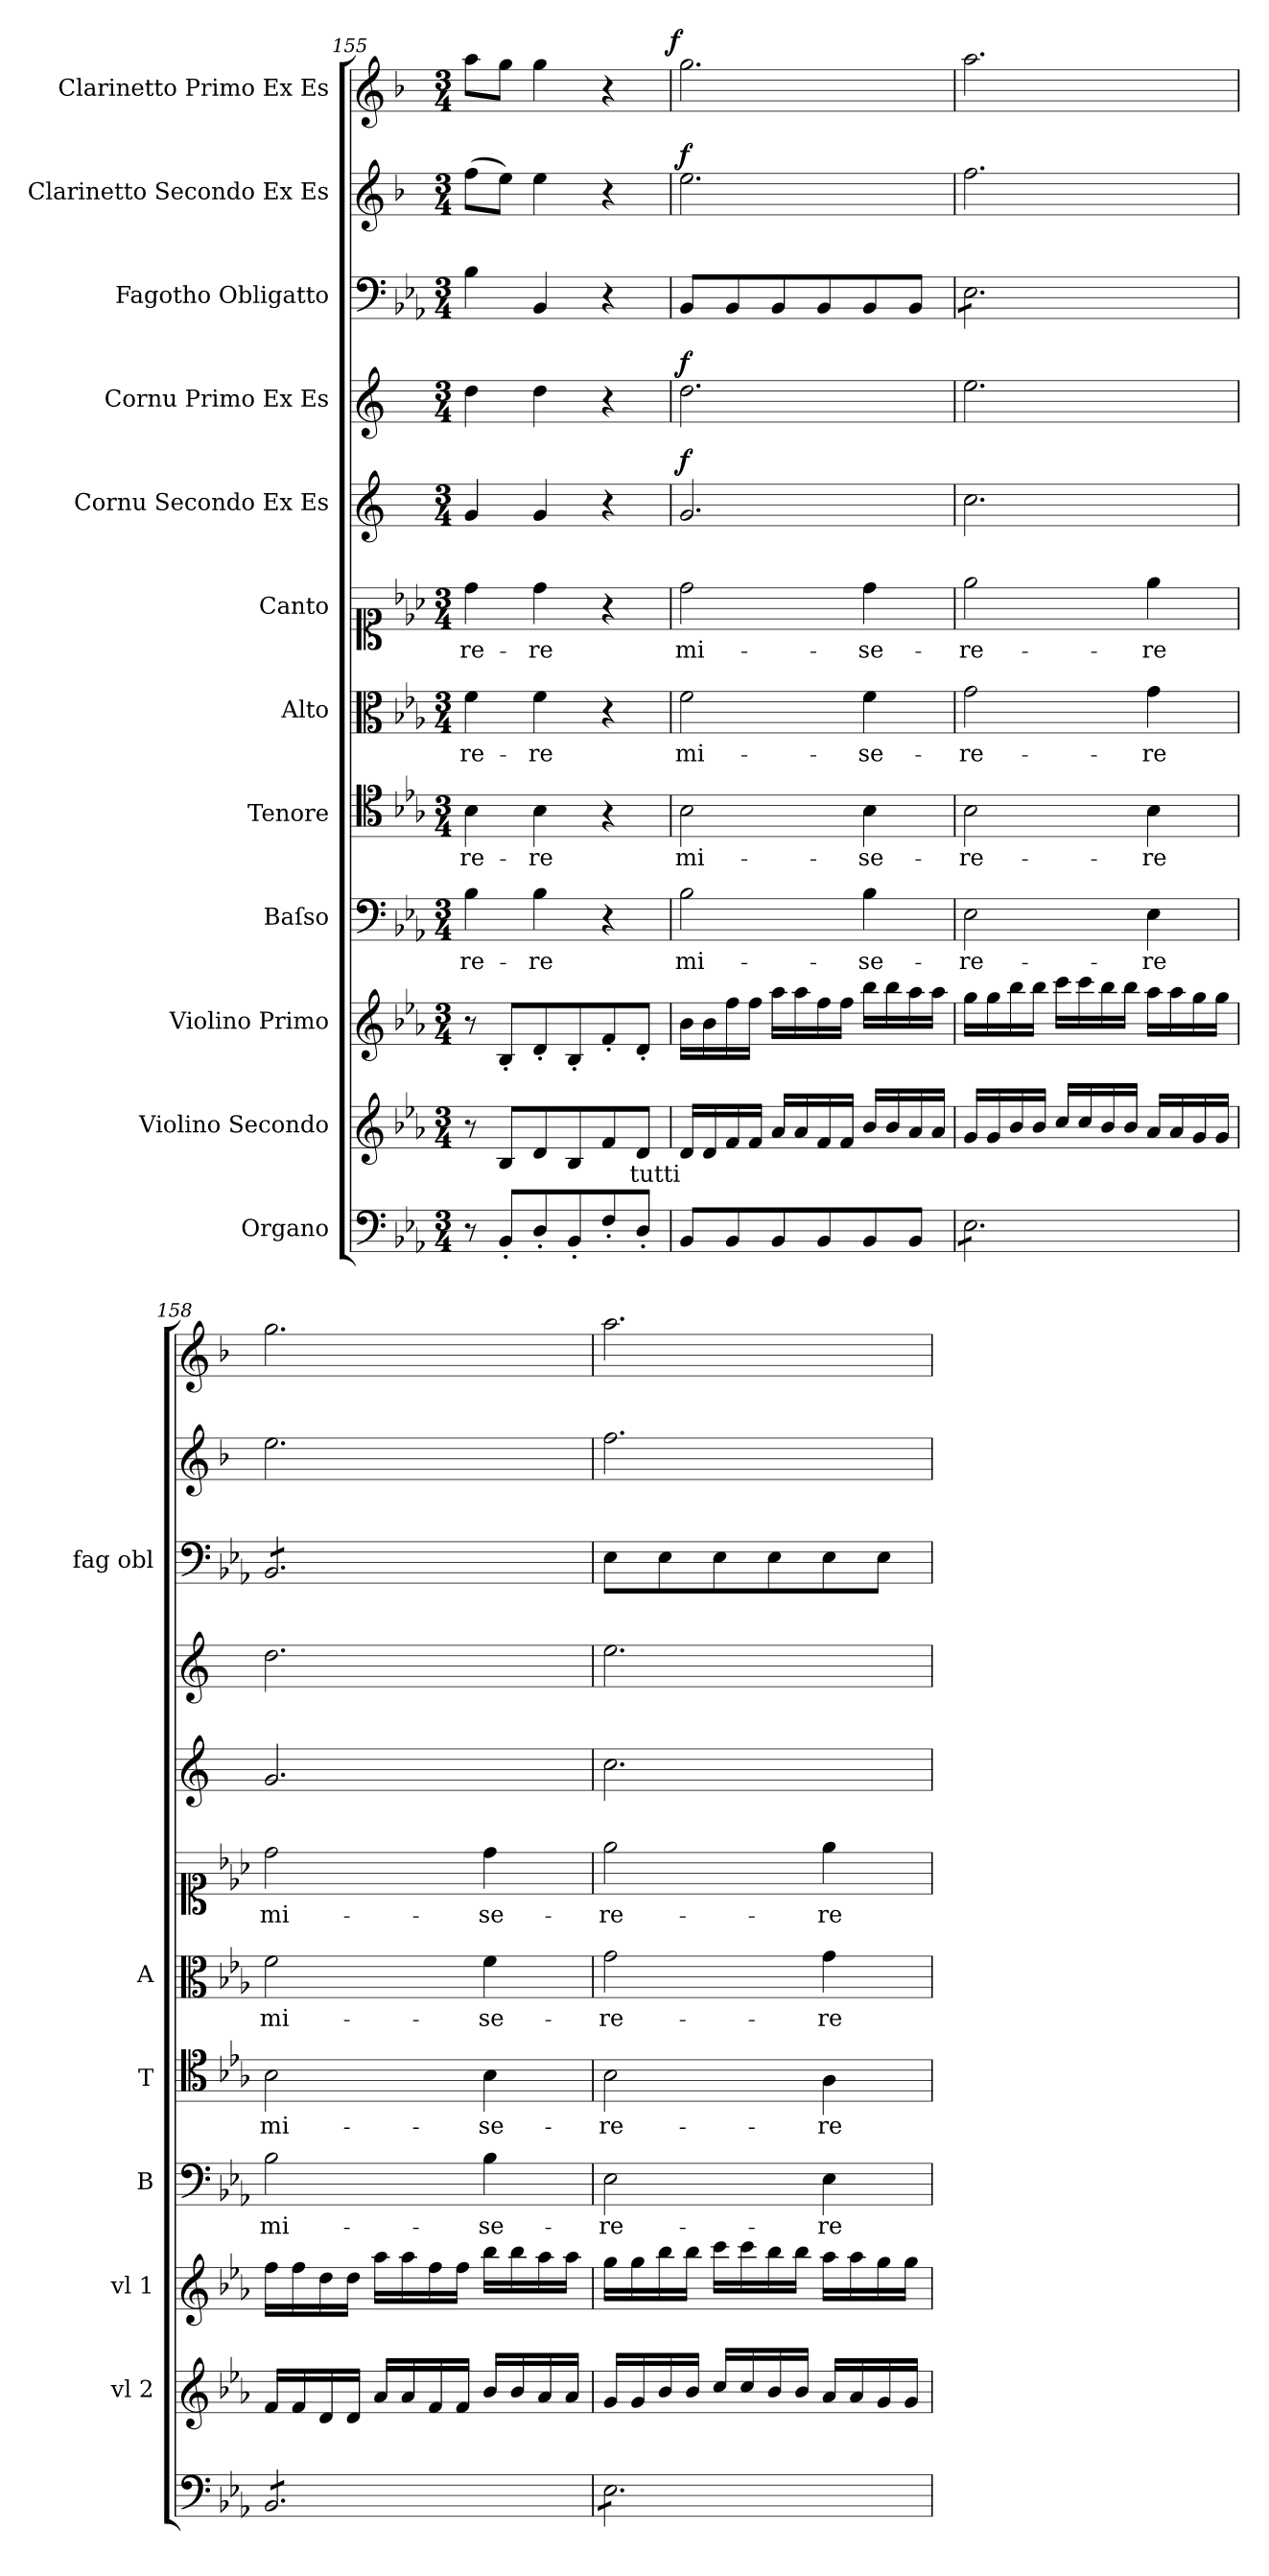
**kern	**kern	**kern	**kern	**text	**kern	**text	**kern	**text	**kern	**text	**kern	**dynam	**kern	**dynam	**kern	**dynam	**kern	**dynam	**kern	**dynam
*part12	*part11	*part10	*part9	*part9	*part8	*part8	*part7	*part7	*part6	*part6	*part5	*part5	*part4	*part4	*part3	*part3	*part2	*part2	*part1	*part1
*staff12	*staff11	*staff10	*staff9	*staff9	*staff8	*staff8	*staff7	*staff7	*staff6	*staff6	*staff5	*staff5	*staff4	*staff4	*staff3	*staff3	*staff2	*staff2	*staff1	*staff1
*I"Organo	*I"Violino Secondo	*I"Violino Primo	*I"Baſso	*	*I"Tenore	*	*I"Alto	*	*I"Canto	*	*I"Cornu Secondo Ex Es	*	*I"Cornu Primo Ex Es	*	*I"Fagotho Obligatto	*	*I"Clarinetto Secondo Ex Es	*	*I"Clarinetto Primo Ex Es	*
*	*I'vl 2	*I'vl 1	*I'B	*	*I'T	*	*I'A	*	*	*	*	*	*	*	*I'fag obl	*	*	*	*	*
*clefF4	*clefG2	*clefG2	*clefF4	*	*clefC4	*	*clefC3	*	*clefC1	*	*clefG2	*	*clefG2	*	*clefF4	*	*clefG2	*	*clefG2	*
*	*	*	*	*	*	*	*	*	*	*	*ITrd-2c-3	*	*ITrd-2c-3	*	*	*	*ITrd1c2	*	*ITrd1c2	*
*k[b-e-a-]	*k[b-e-a-]	*k[b-e-a-]	*k[b-e-a-]	*	*k[b-e-a-]	*	*k[b-e-a-]	*	*k[b-e-a-]	*	*k[b-e-a-]	*	*k[b-e-a-]	*	*k[b-e-a-]	*	*k[b-e-a-]	*	*k[b-e-a-]	*
*M3/4	*M3/4	*M3/4	*M3/4	*	*M3/4	*	*M3/4	*	*M3/4	*	*M3/4	*	*M3/4	*	*M3/4	*	*M3/4	*	*M3/4	*
=155	=155	=155	=155	=155	=155	=155	=155	=155	=155	=155	=155	=155	=155	=155	=155	=155	=155	=155	=155	=155
!	!	!	!	!LO:LY:i	!	!LO:LY:i	!	!LO:LY:i	!	!LO:LY:i	!	!	!	!	!	!	!	!	!	!
8r	8r	8r	4B-\	-re-	4B-\	-re-	4f\	-re-	4dd\	-re-	4b-/	.	4ff\	.	4B-\	.	(8ee-\L	.	8gg\L	.
8BB-'/L	8B-/L	8B-'/L	.	.	.	.	.	.	.	.	.	.	.	.	.	.	8dd\J)	.	8ff\J	.
!	!	!	!	!LO:LY:i	!	!LO:LY:i	!	!LO:LY:i	!	!LO:LY:i	!	!	!	!	!	!	!	!	!	!
8D'/	8d/	8d'/	4B-\	-re	4B-\	-re	4f\	-re	4dd\	-re	4b-/	.	4ff\	.	4BB-/	.	4dd\	.	4ff\	.
8BB-'/	8B-/	8B-'/	.	.	.	.	.	.	.	.	.	.	.	.	.	.	.	.	.	.
8F'/	8f/	8f'/	4r	.	4r	.	4r	.	4r	.	4r	.	4r	.	4r	.	4r	.	4r	.
8D'/J	8d/J	8d'/J	.	.	.	.	.	.	.	.	.	.	.	.	.	.	.	.	.	.
=156	=156	=156	=156	=156	=156	=156	=156	=156	=156	=156	=156	=156	=156	=156	=156	=156	=156	=156	=156	=156
!LO:TX:a:rj:t=tutti	!	!	!	!	!	!	!	!	!	!	!	!	!	!	!	!	!	!	!	!
!	!	!	!	!LO:LY:i	!	!LO:LY:i	!	!LO:LY:i	!	!LO:LY:i	!	!LO:DY:a	!	!LO:DY:a	!	!LO:DY:a	!	!LO:DY:a	!	!LO:DY:a:rj
8BB-/L	16d/LL	16b-\LL	2B-\	mi-	2B-\	mi-	2f\	mi-	2dd\	mi-	2.b-/	f	2.ff\	f	8BB-/L	for&colon;	2.dd\	f	2.ff\	f
.	16d/	16b-\	.	.	.	.	.	.	.	.	.	.	.	.	.	.	.	.	.	.
8BB-/	16f/	16ff\	.	.	.	.	.	.	.	.	.	.	.	.	8BB-/	.	.	.	.	.
.	16f/JJ	16ff\JJ	.	.	.	.	.	.	.	.	.	.	.	.	.	.	.	.	.	.
8BB-/	16a-/LL	16aa-\LL	.	.	.	.	.	.	.	.	.	.	.	.	8BB-/	.	.	.	.	.
.	16a-/	16aa-\	.	.	.	.	.	.	.	.	.	.	.	.	.	.	.	.	.	.
8BB-/	16f/	16ff\	.	.	.	.	.	.	.	.	.	.	.	.	8BB-/	.	.	.	.	.
.	16f/JJ	16ff\JJ	.	.	.	.	.	.	.	.	.	.	.	.	.	.	.	.	.	.
!	!	!	!	!LO:LY:i	!	!LO:LY:i	!	!LO:LY:i	!	!LO:LY:i	!	!	!	!	!	!	!	!	!	!
8BB-/	16b-/LL	16bb-\LL	4B-\	-se-	4B-\	-se-	4f\	-se-	4dd\	-se-	.	.	.	.	8BB-/	.	.	.	.	.
.	16b-/	16bb-\	.	.	.	.	.	.	.	.	.	.	.	.	.	.	.	.	.	.
8BB-/J	16a-/	16aa-\	.	.	.	.	.	.	.	.	.	.	.	.	8BB-/J	.	.	.	.	.
.	16a-/JJ	16aa-\JJ	.	.	.	.	.	.	.	.	.	.	.	.	.	.	.	.	.	.
=157	=157	=157	=157	=157	=157	=157	=157	=157	=157	=157	=157	=157	=157	=157	=157	=157	=157	=157	=157	=157
!	!	!	!	!LO:LY:i	!	!LO:LY:i	!	!LO:LY:i	!	!LO:LY:i	!	!	!	!	!	!	!	!	!	!
*tremolo	*	*	*	*	*	*	*	*	*	*	*	*	*	*	*	*	*	*	*	*
*	*	*	*	*	*	*	*	*	*	*	*	*	*	*	*tremolo	*	*	*	*	*
8E-\L	16g/LL	16gg\LL	2E-\	-re-	2B-\	-re-	2g\	-re-	2ee-\	-re-	2.ee-\	.	2.gg\	.	8E-\L	.	2.ee-\	.	2.gg\	.
.	16g/	16gg\	.	.	.	.	.	.	.	.	.	.	.	.	.	.	.	.	.	.
8E-\	16b-/	16bb-\	.	.	.	.	.	.	.	.	.	.	.	.	8E-\	.	.	.	.	.
.	16b-/JJ	16bb-\JJ	.	.	.	.	.	.	.	.	.	.	.	.	.	.	.	.	.	.
8E-\	16cc/LL	16ccc\LL	.	.	.	.	.	.	.	.	.	.	.	.	8E-\	.	.	.	.	.
.	16cc/	16ccc\	.	.	.	.	.	.	.	.	.	.	.	.	.	.	.	.	.	.
8E-\	16b-/	16bb-\	.	.	.	.	.	.	.	.	.	.	.	.	8E-\	.	.	.	.	.
.	16b-/JJ	16bb-\JJ	.	.	.	.	.	.	.	.	.	.	.	.	.	.	.	.	.	.
!	!	!	!	!LO:LY:i	!	!LO:LY:i	!	!LO:LY:i	!	!LO:LY:i	!	!	!	!	!	!	!	!	!	!
8E-\	16a-/LL	16aa-\LL	4E-\	-re	4B-\	-re	4g\	-re	4ee-\	-re	.	.	.	.	8E-\	.	.	.	.	.
.	16a-/	16aa-\	.	.	.	.	.	.	.	.	.	.	.	.	.	.	.	.	.	.
8E-\J	16g/	16gg\	.	.	.	.	.	.	.	.	.	.	.	.	8E-\J	.	.	.	.	.
.	16g/JJ	16gg\JJ	.	.	.	.	.	.	.	.	.	.	.	.	.	.	.	.	.	.
=158	=158	=158	=158	=158	=158	=158	=158	=158	=158	=158	=158	=158	=158	=158	=158	=158	=158	=158	=158	=158
8BB-/L	16f/LL	16ff\LL	2B-\	mi-	2B-\	mi-	2f\	mi-	2dd\	mi-	2.b-/	.	2.ff\	.	8BB-/L	.	2.dd\	.	2.ff\	.
.	16f/	16ff\	.	.	.	.	.	.	.	.	.	.	.	.	.	.	.	.	.	.
8BB-/	16d/	16dd\	.	.	.	.	.	.	.	.	.	.	.	.	8BB-/	.	.	.	.	.
.	16d/JJ	16dd\JJ	.	.	.	.	.	.	.	.	.	.	.	.	.	.	.	.	.	.
8BB-/	16a-/LL	16aa-\LL	.	.	.	.	.	.	.	.	.	.	.	.	8BB-/	.	.	.	.	.
.	16a-/	16aa-\	.	.	.	.	.	.	.	.	.	.	.	.	.	.	.	.	.	.
8BB-/	16f/	16ff\	.	.	.	.	.	.	.	.	.	.	.	.	8BB-/	.	.	.	.	.
.	16f/JJ	16ff\JJ	.	.	.	.	.	.	.	.	.	.	.	.	.	.	.	.	.	.
8BB-/	16b-/LL	16bb-\LL	4B-\	-se-	4B-\	-se-	4f\	-se-	4dd\	-se-	.	.	.	.	8BB-/	.	.	.	.	.
.	16b-/	16bb-\	.	.	.	.	.	.	.	.	.	.	.	.	.	.	.	.	.	.
8BB-/J	16a-/	16aa-\	.	.	.	.	.	.	.	.	.	.	.	.	8BB-/J	.	.	.	.	.
*	*	*	*	*	*	*	*	*	*	*	*	*	*	*	*Xtremolo	*	*	*	*	*
.	16a-/JJ	16aa-\JJ	.	.	.	.	.	.	.	.	.	.	.	.	.	.	.	.	.	.
=159	=159	=159	=159	=159	=159	=159	=159	=159	=159	=159	=159	=159	=159	=159	=159	=159	=159	=159	=159	=159
8E-\L	16g/LL	16gg\LL	2E-\	-re-	2B-\	-re-	2g\	-re-	2ee-\	-re-	2.ee-\	.	2.gg\	.	8E-\L	.	2.ee-\	.	2.gg\	.
.	16g/	16gg\	.	.	.	.	.	.	.	.	.	.	.	.	.	.	.	.	.	.
8E-\	16b-/	16bb-\	.	.	.	.	.	.	.	.	.	.	.	.	8E-\	.	.	.	.	.
.	16b-/JJ	16bb-\JJ	.	.	.	.	.	.	.	.	.	.	.	.	.	.	.	.	.	.
8E-\	16cc/LL	16ccc\LL	.	.	.	.	.	.	.	.	.	.	.	.	8E-\	.	.	.	.	.
.	16cc/	16ccc\	.	.	.	.	.	.	.	.	.	.	.	.	.	.	.	.	.	.
8E-\	16b-/	16bb-\	.	.	.	.	.	.	.	.	.	.	.	.	8E-\	.	.	.	.	.
.	16b-/JJ	16bb-\JJ	.	.	.	.	.	.	.	.	.	.	.	.	.	.	.	.	.	.
8E-\	16a-/LL	16aa-\LL	4E-\	-re	4A-\	-re	4g\	-re	4ee-\	-re	.	.	.	.	8E-\	.	.	.	.	.
.	16a-/	16aa-\	.	.	.	.	.	.	.	.	.	.	.	.	.	.	.	.	.	.
8E-\J	16g/	16gg\	.	.	.	.	.	.	.	.	.	.	.	.	8E-\J	.	.	.	.	.
*Xtremolo	*	*	*	*	*	*	*	*	*	*	*	*	*	*	*	*	*	*	*	*
.	16g/JJ	16gg\JJ	.	.	.	.	.	.	.	.	.	.	.	.	.	.	.	.	.	.
=	=	=	=	=	=	=	=	=	=	=	=	=	=	=	=	=	=	=	=	=
*-	*-	*-	*-	*-	*-	*-	*-	*-	*-	*-	*-	*-	*-	*-	*-	*-	*-	*-	*-	*-
